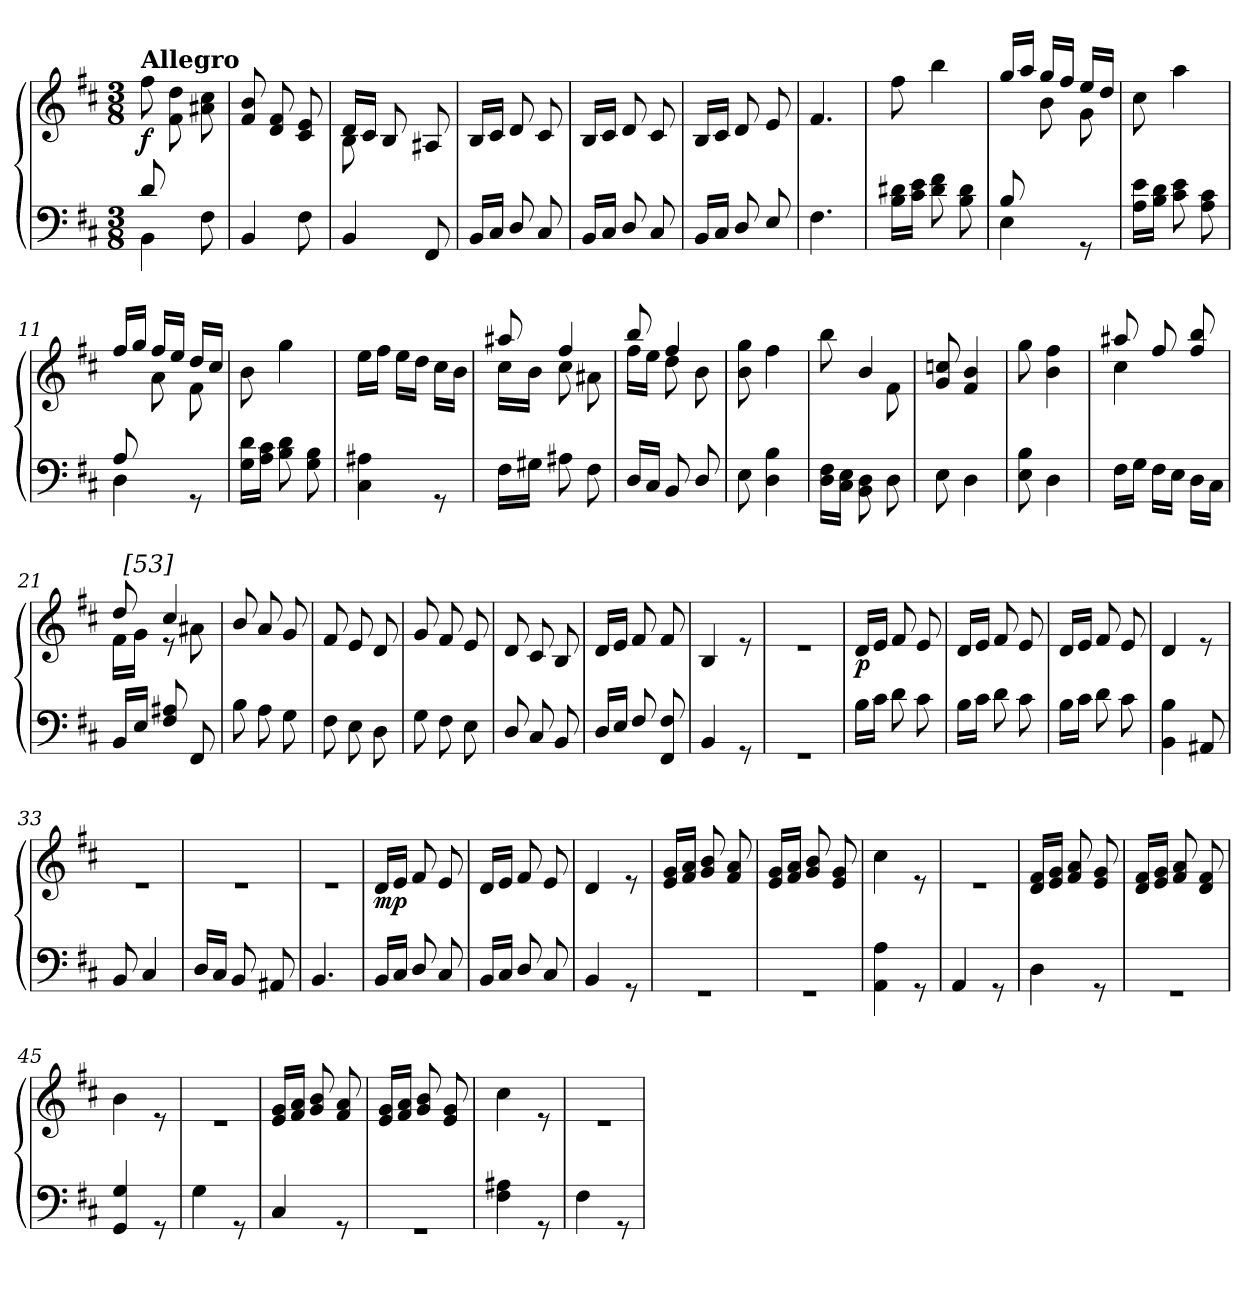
**kern	**kern	**dynam
*part2	*part1	*part1
*staff2	*staff1	*staff1
*clefF4	*clefG2	*
*k[f#c#]	*k[f#c#]	*
*D:	*D:	*
*M3/8	*M3/8	*
=1	=1	=1
*^	*	*
!	!	!LO:TX:a:B:t=Allegro	!
!	!	!	!LO:DY:b
8d/	4BB\	8ff#\	f
4ryy	.	8f#\ 8dd\	.
.	8F#\	8a#X\ 8cc#\	.
*v	*v	*	*
=2	=2	=2
4BB/	8f#/ 8b/	.
.	8d/ 8f#/	.
8F#\	8c#/ 8e/	.
=3	=3	=3
*	*^	*
4BB/	16d/LL	8B\	.
.	16c#/JJ	.	.
.	8B/	4ryy	.
8FF#/	8A#X/	.	.
*	*v	*v	*
=4	=4	=4
16BB/LL	16B/LL	.
16C#/JJ	16c#/JJ	.
8D/	8d/	.
8C#/	8c#/	.
=5	=5	=5
16BB/LL	16B/LL	.
16C#/JJ	16c#/JJ	.
8D/	8d/	.
8C#/	8c#/	.
=6	=6	=6
16BB/LL	16B/LL	.
16C#/JJ	16c#/JJ	.
8D/	8d/	.
8E/	8e/	.
=7	=7	=7
4.F#\	4.f#/	.
!!LO:LB:g=z
=8	=8	=8
16B\ 16d#X\LL	8ff#\	.
16c#\ 16e\JJ	.	.
8d#\ 8f#\	4bb\	.
8B\ 8d#\	.	.
=9	=9	=9
*^	*^	*
8B/	4E\	16gg/LL	8ryy	.
.	.	16aa/JJ	.	.
4ryy	.	16gg/LL	8b\	.
.	.	16ff#/JJ	.	.
.	8rGG	16ee/LL	8g\	.
.	.	16dd/JJ	.	.
*v	*v	*	*	*
*	*v	*v	*
=10	=10	=10
16A\ 16e\LL	8cc#\	.
16B\ 16d\JJ	.	.
8c#\ 8e\	4aa\	.
8A\ 8c#\	.	.
=11	=11	=11
*^	*^	*
8A/	4D\	16ff#/LL	8ryy	.
.	.	16gg/JJ	.	.
4ryy	.	16ff#/LL	8a\	.
.	.	16ee/JJ	.	.
.	8rGG	16dd/LL	8f#\	.
.	.	16cc#/JJ	.	.
*v	*v	*	*	*
*	*v	*v	*
=12	=12	=12
16G\ 16d\LL	8b\	.
16A\ 16c#\JJ	.	.
8B\ 8d\	4gg\	.
8G\ 8B\	.	.
=13	=13	=13
4C#\ 4A#X\	16ee\LL	.
.	16ff#\JJ	.
.	16ee\LL	.
.	16dd\JJ	.
8rGG	16cc#\LL	.
.	16b\JJ	.
=14	=14	=14
*	*^	*
16F#\LL	8aa#X/	16cc#\LL	.
16G#X\JJ	.	16b\JJ	.
8A#X\	4ff#/	8cc#\	.
8F#\	.	8a#X\	.
!!LO:LB:g=z	!!
=15	=15	=15	=15
16D/LL	8bb/	16ff#\LL	.
16C#/JJ	.	16ee\JJ	.
8BB/	4ff#/	8dd\	.
8D/	.	8b\	.
*	*v	*v	*
=16	=16	=16
8E\	8b\ 8gg\	.
4D\ 4B\	4ff#\	.
=17	=17	=17
*	*^	*
16D\ 16F#\LL	8bb\	4ryy	.
16C#\ 16E\JJ	.	.	.
8BB\ 8D\	4b/	.	.
8D\	.	8f#\	.
*	*v	*v	*
=18	=18	=18
8E\	8g/ 8ccn/	.
4D\	4f#/ 4b/	.
=19	=19	=19
8E\ 8B\	8gg\	.
4D\	4b\ 4ff#\	.
=20	=20	=20
*	*^	*
16F#\LL	8aa#X/	4cc#\	.
16G\JJ	.	.	.
16F#\LL	8ff#/	.	.
16E\JJ	.	.	.
16D\LL	8ff#/ 8bb/	8ryy	.
16C#\JJ	.	.	.
=21	=21	=21	=21
*	*	*^	*
16BB/LL	8dd/	16f#\LL	32ryy	.
!	!	!	!LO:TX:a:t=[53]	!
.	.	.	4ryy	.
16E/JJ	.	16g\JJ	.	.
8F#/ 8A#X/	4cc#/	8re	.	.
8FF#/	.	8a#X\	.	.
.	.	.	16.ryy	.
*	*v	*v	*v	*
!!LO:LB:g=z
=22	=22	=22
8B\	8b/	.
8A\	8a/	.
8G\	8g/	.
=23	=23	=23
8F#\	8f#/	.
8E\	8e/	.
8D\	8d/	.
=24	=24	=24
8G\	8g/	.
8F#\	8f#/	.
8E\	8e/	.
=25	=25	=25
8D/	8d/	.
8C#/	8c#/	.
8BB/	8B/	.
=26	=26	=26
16D/LL	16d/LL	.
16E/JJ	16e/JJ	.
8F#/	8f#/	.
8FF#/ 8F#/	8f#/	.
=27	=27	=27
4BB/	4B/	.
8rGG	8re	.
=28	=28	=28
4.rGG	4.re	.
!!LO:LB:g=z
=29	=29	=29
!	!	!LO:DY:b
16B\LL	16d/LL	p
16c#\JJ	16e/JJ	.
8d\	8f#/	.
8c#\	8e/	.
=30	=30	=30
16B\LL	16d/LL	.
16c#\JJ	16e/JJ	.
8d\	8f#/	.
8c#\	8e/	.
=31	=31	=31
16B\LL	16d/LL	.
16c#\JJ	16e/JJ	.
8d\	8f#/	.
8c#\	8e/	.
=32	=32	=32
4BB\ 4B\	4d/	.
8AA#X/	8re	.
=33	=33	=33
8BB/	4.re	.
4C#/	.	.
=34	=34	=34
16D/LL	4.re	.
16C#/JJ	.	.
8BB/	.	.
8AA#X/	.	.
=35	=35	=35
4.BB/	4.re	.
!!LO:LB:g=z
=36	=36	=36
!	!	!LO:DY:b
16BB/LL	16d/LL	mp
16C#/JJ	16e/JJ	.
8D/	8f#/	.
8C#/	8e/	.
=37	=37	=37
16BB/LL	16d/LL	.
16C#/JJ	16e/JJ	.
8D/	8f#/	.
8C#/	8e/	.
=38	=38	=38
4BB/	4d/	.
8rGG	8re	.
=39	=39	=39
4.rGG	16e/ 16g/LL	.
.	16f#/ 16a/JJ	.
.	8g/ 8b/	.
.	8f#/ 8a/	.
=40	=40	=40
4.rGG	16e/ 16g/LL	.
.	16f#/ 16a/JJ	.
.	8g/ 8b/	.
.	8e/ 8g/	.
=41	=41	=41
4AA\ 4A\	4cc#\	.
8rGG	8re	.
=42	=42	=42
4AA/	4.re	.
8rGG	.	.
!!LO:PB:g=z
=43	=43	=43
4D\	16d/ 16f#/LL	.
.	16e/ 16g/JJ	.
.	8f#/ 8a/	.
8rGG	8e/ 8g/	.
=44	=44	=44
4.rGG	16d/ 16f#/LL	.
.	16e/ 16g/JJ	.
.	8f#/ 8a/	.
.	8d/ 8f#/	.
=45	=45	=45
4GG/ 4G/	4b\	.
8rGG	8re	.
=46	=46	=46
4G\	4.re	.
8rGG	.	.
=47	=47	=47
4C#/	16e/ 16g/LL	.
.	16f#/ 16a/JJ	.
.	8g/ 8b/	.
8rGG	8f#/ 8a/	.
=48	=48	=48
4.rGG	16e/ 16g/LL	.
.	16f#/ 16a/JJ	.
.	8g/ 8b/	.
.	8e/ 8g/	.
=49	=49	=49
4F#\ 4A#X\	4cc#\	.
8rGG	8re	.
!!LO:LB:g=z
=50	=50	=50
4F#\	4.re	.
8rGG	.	.
=	=	=
*-	*-	*-
